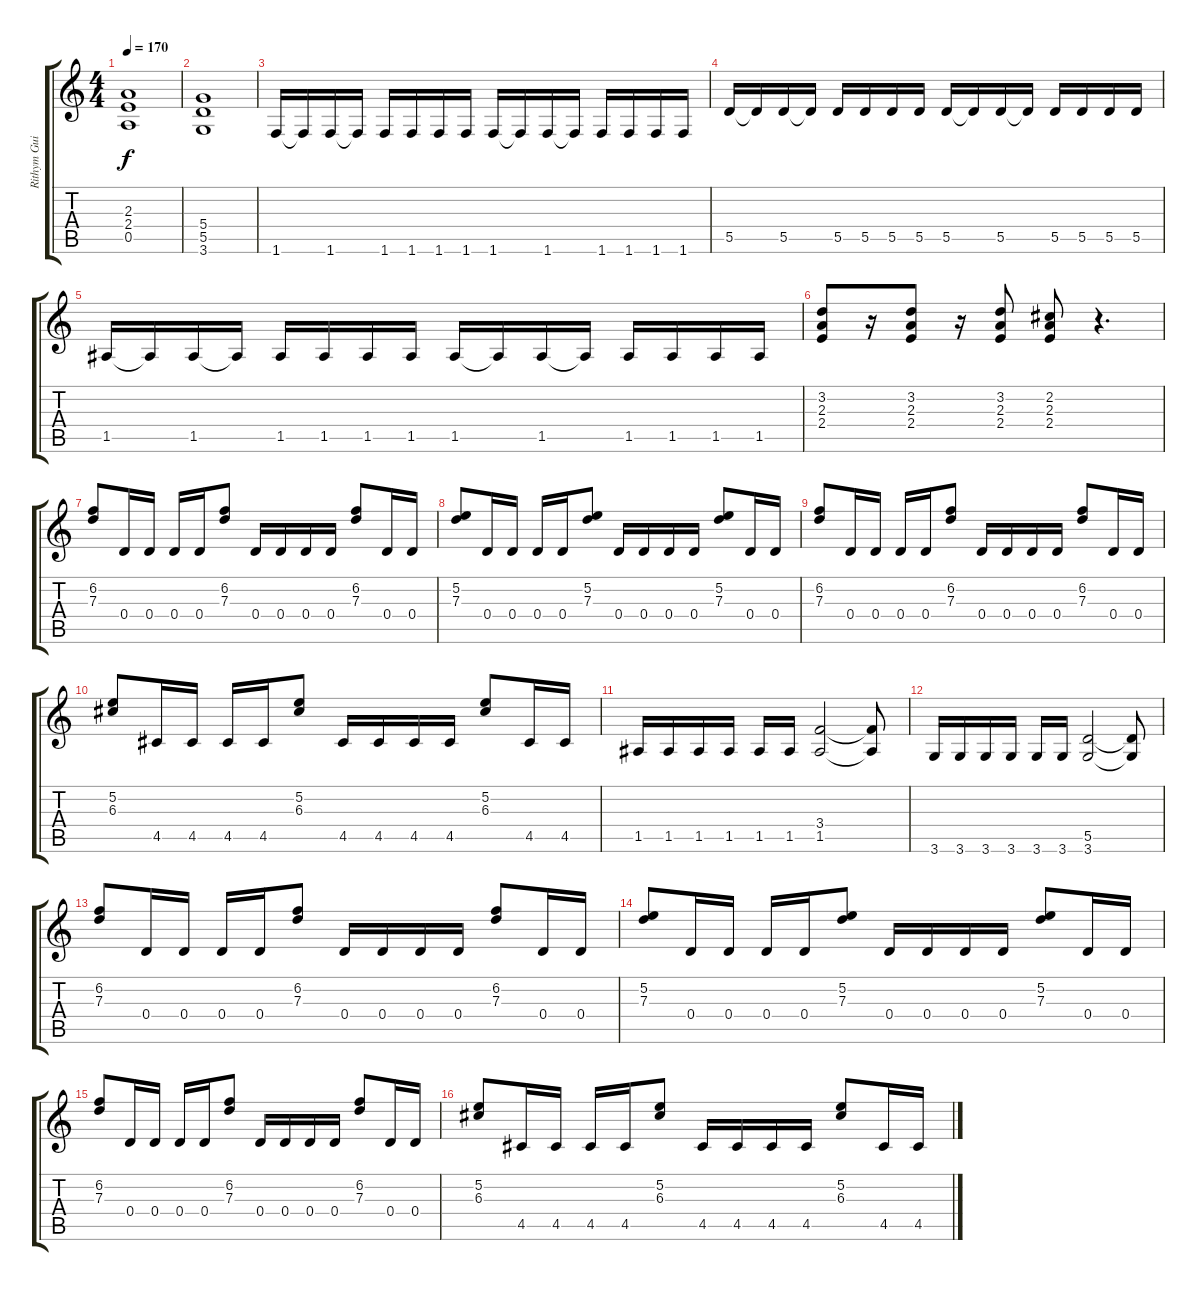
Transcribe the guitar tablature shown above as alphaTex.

\track ("Rithym Guitar" "Rithym Gui") {instrument distortionguitar}
\staff {score tabs}
\tuning (E4 B3 G3 D3 A2 E2) {hide}
\ts (4 4)
\tempo 170
\clef g2
\ks c
(2.3 2.4 0.5).1{dy f} |
(5.4 5.5 3.6).1 |
1.6.16 1.6{t}.16 1.6.16 1.6{t}.16 1.6.16 1.6.16 1.6.16 1.6.16 1.6.16 1.6{t}.16 1.6.16 1.6{t}.16 1.6.16 1.6.16 1.6.16 1.6.16 |
5.5.16 5.5{t}.16 5.5.16 5.5{t}.16 5.5.16 5.5.16 5.5.16 5.5.16 5.5.16 5.5{t}.16 5.5.16 5.5{t}.16 5.5.16 5.5.16 5.5.16 5.5.16 |
1.5.16 1.5{t}.16 1.5.16 1.5{t}.16 1.5.16 1.5.16 1.5.16 1.5.16 1.5.16 1.5{t}.16 1.5.16 1.5{t}.16 1.5.16 1.5.16 1.5.16 1.5.16 |
(3.2 2.3 2.4).8 r.16 (3.2 2.3 2.4).8 r.16 (3.2 2.3 2.4).8 (2.2 2.3 2.4).8 r.4{d} |
(6.2 7.3).8 0.4.16 0.4.16 0.4.16 0.4.16 (6.2 7.3).8 0.4.16 0.4.16 0.4.16 0.4.16 (6.2 7.3).8 0.4.16 0.4.16 |
(5.2 7.3).8 0.4.16 0.4.16 0.4.16 0.4.16 (5.2 7.3).8 0.4.16 0.4.16 0.4.16 0.4.16 (5.2 7.3).8 0.4.16 0.4.16 |
(6.2 7.3).8 0.4.16 0.4.16 0.4.16 0.4.16 (6.2 7.3).8 0.4.16 0.4.16 0.4.16 0.4.16 (6.2 7.3).8 0.4.16 0.4.16 |
(5.2 6.3).8 4.5.16 4.5.16 4.5.16 4.5.16 (5.2 6.3).8 4.5.16 4.5.16 4.5.16 4.5.16 (5.2 6.3).8 4.5.16 4.5.16 |
1.5.16 1.5.16 1.5.16 1.5.16 1.5.16 1.5.16 (3.4 1.5).2 (3.4{t} 1.5{t}).8 |
3.6.16 3.6.16 3.6.16 3.6.16 3.6.16 3.6.16 (5.5 3.6).2 (5.5{t} 3.6{t}).8 |
(6.2 7.3).8 0.4.16 0.4.16 0.4.16 0.4.16 (6.2 7.3).8 0.4.16 0.4.16 0.4.16 0.4.16 (6.2 7.3).8 0.4.16 0.4.16 |
(5.2 7.3).8 0.4.16 0.4.16 0.4.16 0.4.16 (5.2 7.3).8 0.4.16 0.4.16 0.4.16 0.4.16 (5.2 7.3).8 0.4.16 0.4.16 |
(6.2 7.3).8 0.4.16 0.4.16 0.4.16 0.4.16 (6.2 7.3).8 0.4.16 0.4.16 0.4.16 0.4.16 (6.2 7.3).8 0.4.16 0.4.16 |
(5.2 6.3).8 4.5.16 4.5.16 4.5.16 4.5.16 (5.2 6.3).8 4.5.16 4.5.16 4.5.16 4.5.16 (5.2 6.3).8 4.5.16 4.5.16
